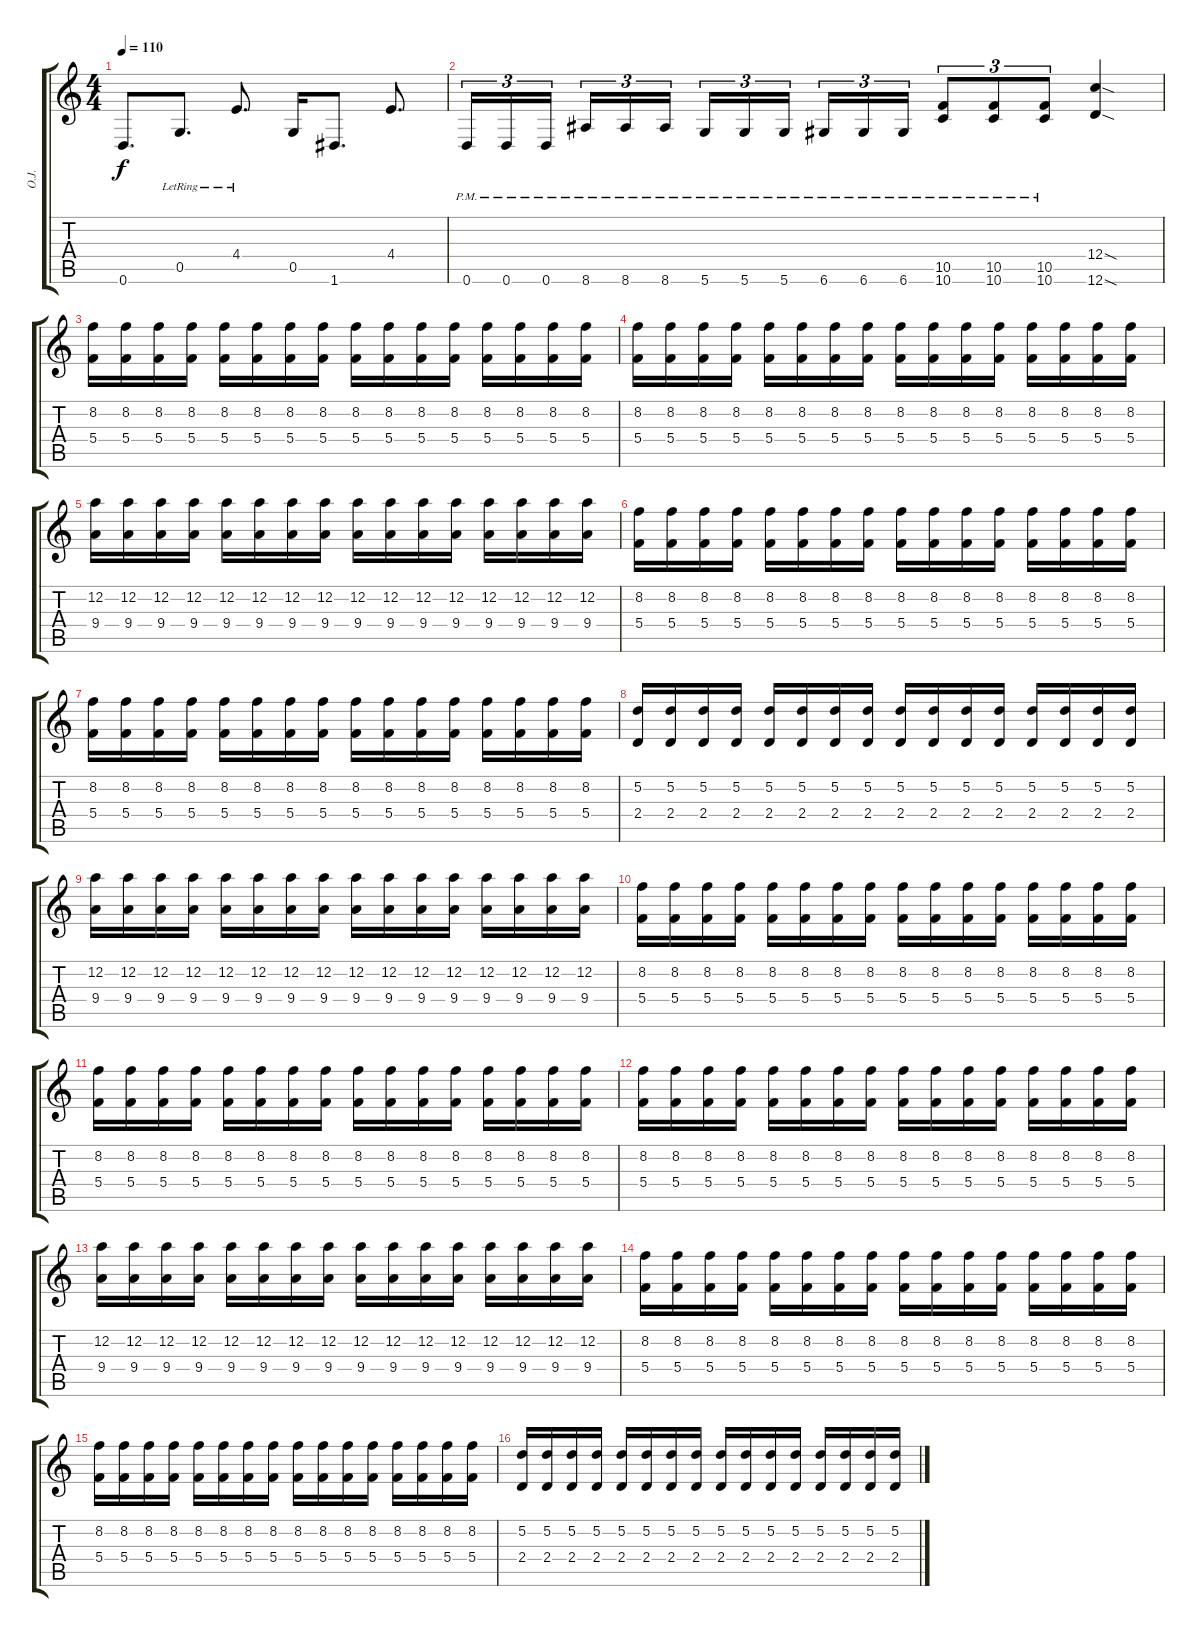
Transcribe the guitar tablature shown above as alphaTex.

\track ("O.J." "O.J.") {instrument distortionguitar}
\staff {score tabs}
\tuning (D4 A3 F3 C3 G2 D2) {hide}
\ts (4 4)
\tempo 110
\clef g2
\ks c
0.6.8{d dy f} 0.5{lr}.8{d} 4.4{lr}.8{d} 0.5.16 1.6.8{d} 4.4.8{d} |
0.6{pm}.16{tu (3 2)} 0.6{pm}.16{tu (3 2)} 0.6{pm}.16{tu (3 2) beam splitsecondary} 8.6{pm}.16{tu (3 2)} 8.6{pm}.16{tu (3 2)} 8.6{pm}.16{tu (3 2)} 5.6{pm}.16{tu (3 2)} 5.6{pm}.16{tu (3 2)} 5.6{pm}.16{tu (3 2) beam splitsecondary} 6.6{pm}.16{tu (3 2)} 6.6{pm}.16{tu (3 2)} 6.6{pm}.16{tu (3 2)} (10.5{pm} 10.6{pm}).8{tu (3 2)} (10.5{pm} 10.6{pm}).8{tu (3 2)} (10.5{pm} 10.6{pm}).8{tu (3 2)} (12.4{sod} 12.6{sod}).4 |
(8.2 5.4).16 (8.2 5.4).16 (8.2 5.4).16 (8.2 5.4).16 (8.2 5.4).16 (8.2 5.4).16 (8.2 5.4).16 (8.2 5.4).16 (8.2 5.4).16 (8.2 5.4).16 (8.2 5.4).16 (8.2 5.4).16 (8.2 5.4).16 (8.2 5.4).16 (8.2 5.4).16 (8.2 5.4).16 |
(8.2 5.4).16 (8.2 5.4).16 (8.2 5.4).16 (8.2 5.4).16 (8.2 5.4).16 (8.2 5.4).16 (8.2 5.4).16 (8.2 5.4).16 (8.2 5.4).16 (8.2 5.4).16 (8.2 5.4).16 (8.2 5.4).16 (8.2 5.4).16 (8.2 5.4).16 (8.2 5.4).16 (8.2 5.4).16 |
(12.2 9.4).16 (12.2 9.4).16 (12.2 9.4).16 (12.2 9.4).16 (12.2 9.4).16 (12.2 9.4).16 (12.2 9.4).16 (12.2 9.4).16 (12.2 9.4).16 (12.2 9.4).16 (12.2 9.4).16 (12.2 9.4).16 (12.2 9.4).16 (12.2 9.4).16 (12.2 9.4).16 (12.2 9.4).16 |
(8.2 5.4).16 (8.2 5.4).16 (8.2 5.4).16 (8.2 5.4).16 (8.2 5.4).16 (8.2 5.4).16 (8.2 5.4).16 (8.2 5.4).16 (8.2 5.4).16 (8.2 5.4).16 (8.2 5.4).16 (8.2 5.4).16 (8.2 5.4).16 (8.2 5.4).16 (8.2 5.4).16 (8.2 5.4).16 |
(8.2 5.4).16 (8.2 5.4).16 (8.2 5.4).16 (8.2 5.4).16 (8.2 5.4).16 (8.2 5.4).16 (8.2 5.4).16 (8.2 5.4).16 (8.2 5.4).16 (8.2 5.4).16 (8.2 5.4).16 (8.2 5.4).16 (8.2 5.4).16 (8.2 5.4).16 (8.2 5.4).16 (8.2 5.4).16 |
(5.2 2.4).16 (5.2 2.4).16 (5.2 2.4).16 (5.2 2.4).16 (5.2 2.4).16 (5.2 2.4).16 (5.2 2.4).16 (5.2 2.4).16 (5.2 2.4).16 (5.2 2.4).16 (5.2 2.4).16 (5.2 2.4).16 (5.2 2.4).16 (5.2 2.4).16 (5.2 2.4).16 (5.2 2.4).16 |
(12.2 9.4).16 (12.2 9.4).16 (12.2 9.4).16 (12.2 9.4).16 (12.2 9.4).16 (12.2 9.4).16 (12.2 9.4).16 (12.2 9.4).16 (12.2 9.4).16 (12.2 9.4).16 (12.2 9.4).16 (12.2 9.4).16 (12.2 9.4).16 (12.2 9.4).16 (12.2 9.4).16 (12.2 9.4).16 |
(8.2 5.4).16 (8.2 5.4).16 (8.2 5.4).16 (8.2 5.4).16 (8.2 5.4).16 (8.2 5.4).16 (8.2 5.4).16 (8.2 5.4).16 (8.2 5.4).16 (8.2 5.4).16 (8.2 5.4).16 (8.2 5.4).16 (8.2 5.4).16 (8.2 5.4).16 (8.2 5.4).16 (8.2 5.4).16 |
(8.2 5.4).16 (8.2 5.4).16 (8.2 5.4).16 (8.2 5.4).16 (8.2 5.4).16 (8.2 5.4).16 (8.2 5.4).16 (8.2 5.4).16 (8.2 5.4).16 (8.2 5.4).16 (8.2 5.4).16 (8.2 5.4).16 (8.2 5.4).16 (8.2 5.4).16 (8.2 5.4).16 (8.2 5.4).16 |
(8.2 5.4).16 (8.2 5.4).16 (8.2 5.4).16 (8.2 5.4).16 (8.2 5.4).16 (8.2 5.4).16 (8.2 5.4).16 (8.2 5.4).16 (8.2 5.4).16 (8.2 5.4).16 (8.2 5.4).16 (8.2 5.4).16 (8.2 5.4).16 (8.2 5.4).16 (8.2 5.4).16 (8.2 5.4).16 |
(12.2 9.4).16 (12.2 9.4).16 (12.2 9.4).16 (12.2 9.4).16 (12.2 9.4).16 (12.2 9.4).16 (12.2 9.4).16 (12.2 9.4).16 (12.2 9.4).16 (12.2 9.4).16 (12.2 9.4).16 (12.2 9.4).16 (12.2 9.4).16 (12.2 9.4).16 (12.2 9.4).16 (12.2 9.4).16 |
(8.2 5.4).16 (8.2 5.4).16 (8.2 5.4).16 (8.2 5.4).16 (8.2 5.4).16 (8.2 5.4).16 (8.2 5.4).16 (8.2 5.4).16 (8.2 5.4).16 (8.2 5.4).16 (8.2 5.4).16 (8.2 5.4).16 (8.2 5.4).16 (8.2 5.4).16 (8.2 5.4).16 (8.2 5.4).16 |
(8.2 5.4).16 (8.2 5.4).16 (8.2 5.4).16 (8.2 5.4).16 (8.2 5.4).16 (8.2 5.4).16 (8.2 5.4).16 (8.2 5.4).16 (8.2 5.4).16 (8.2 5.4).16 (8.2 5.4).16 (8.2 5.4).16 (8.2 5.4).16 (8.2 5.4).16 (8.2 5.4).16 (8.2 5.4).16 |
(5.2 2.4).16 (5.2 2.4).16 (5.2 2.4).16 (5.2 2.4).16 (5.2 2.4).16 (5.2 2.4).16 (5.2 2.4).16 (5.2 2.4).16 (5.2 2.4).16 (5.2 2.4).16 (5.2 2.4).16 (5.2 2.4).16 (5.2 2.4).16 (5.2 2.4).16 (5.2 2.4).16 (5.2 2.4).16
